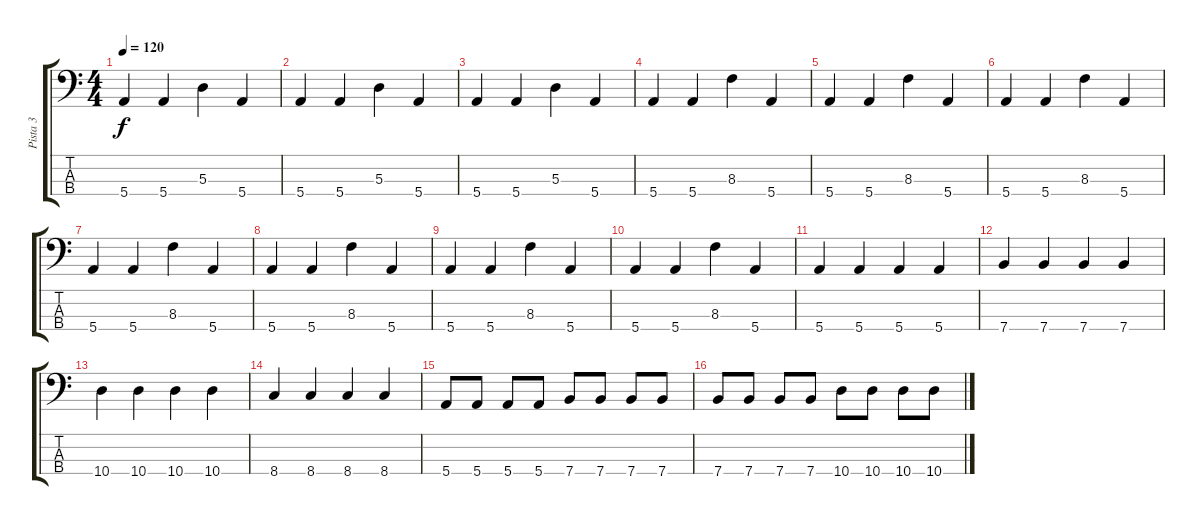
\track ("Pista 3" "Pista 3") {instrument electricbassfinger}
\staff {score tabs}
\tuning (G2 D2 A1 E1) {hide}
\ts (4 4)
\tempo 120
\clef f4
\ks c
5.4.4{dy f} 5.4.4 5.3.4 5.4.4 |
5.4.4 5.4.4 5.3.4 5.4.4 |
5.4.4 5.4.4 5.3.4 5.4.4 |
5.4.4 5.4.4 8.3.4 5.4.4 |
5.4.4 5.4.4 8.3.4 5.4.4 |
5.4.4 5.4.4 8.3.4 5.4.4 |
5.4.4 5.4.4 8.3.4 5.4.4 |
5.4.4 5.4.4 8.3.4 5.4.4 |
5.4.4 5.4.4 8.3.4 5.4.4 |
5.4.4 5.4.4 8.3.4 5.4.4 |
5.4.4 5.4.4 5.4.4 5.4.4 |
7.4.4 7.4.4 7.4.4 7.4.4 |
10.4.4 10.4.4 10.4.4 10.4.4 |
8.4.4 8.4.4 8.4.4 8.4.4 |
5.4.8 5.4.8 5.4.8 5.4.8 7.4.8 7.4.8 7.4.8 7.4.8 |
7.4.8 7.4.8 7.4.8 7.4.8 10.4.8 10.4.8 10.4.8 10.4.8
